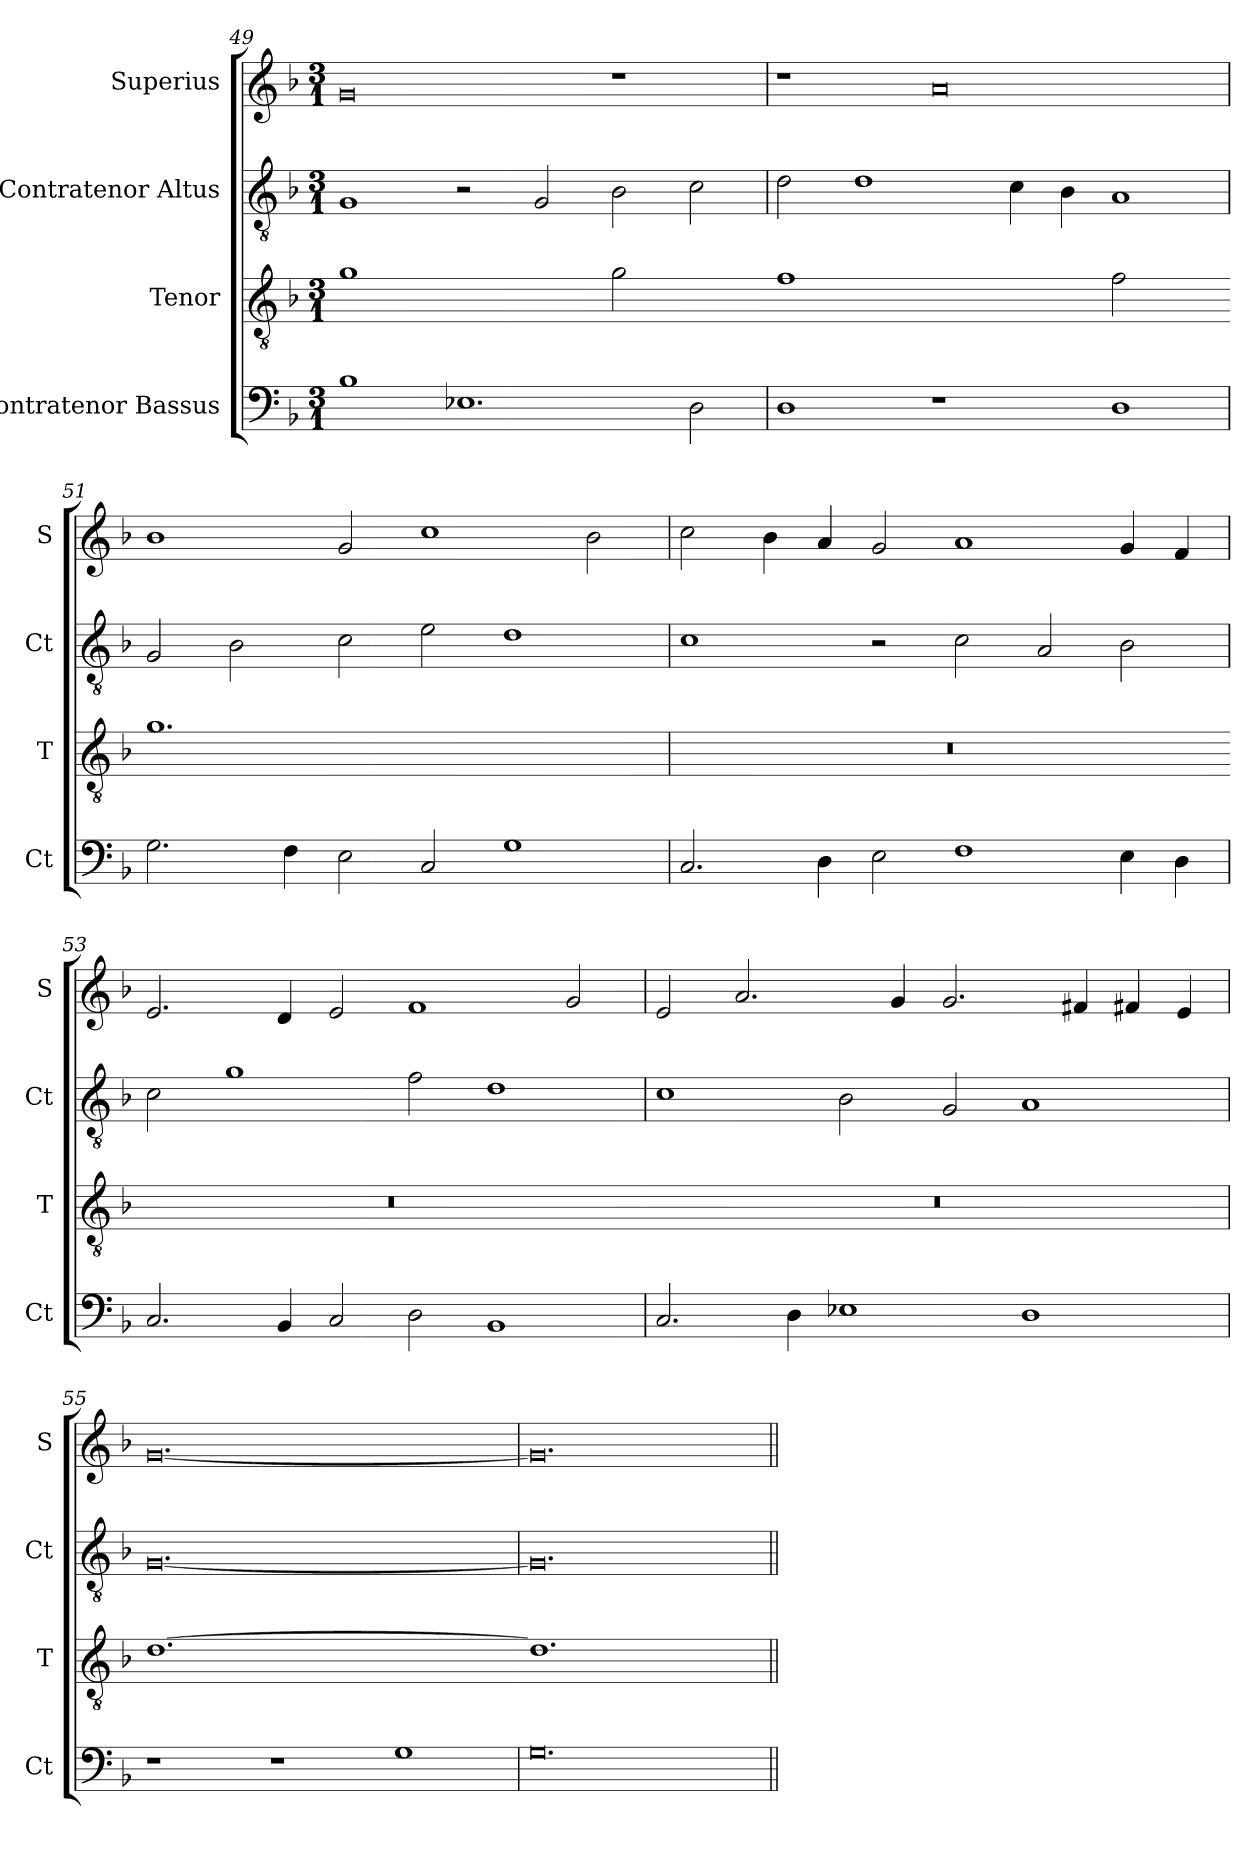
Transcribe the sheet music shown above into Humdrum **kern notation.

**kern	**kern	**kern	**kern
*part4	*part3	*part2	*part1
*staff4	*staff3	*staff2	*staff1
*I"Contratenor Bassus	*I"Tenor	*I"Contratenor Altus	*I"Superius
*I'Ct	*I'T	*I'Ct	*I'S
*clefF4	*clefGv2	*clefGv2	*clefG2
*k[b-]	*k[b-]	*k[b-]	*k[b-]
*M3/1	*M3/1	*M3/1	*M3/1
=49	=49	=49	=49
!	!LO:N:vis=1	!	!
1B-	0g	1G	0g
1.E-X	.	2r	.
.	.	2G	.
!	!LO:N:vis=2	!	!
.	1g	2B-	1r
2D	.	2c	.
=50	=50-	=50	=50
!	!LO:N:vis=1	!	!
1D	0f	2d	1r
.	.	1d	.
1r	.	.	0a
.	.	4c	.
.	.	4B-	.
!	!LO:N:vis=2	!	!
1D	1f	1A	.
=51	=51-	=51	=51
!	!LO:N:vis=1.	!	!
2.G	0.g	2G	1b-
.	.	2B-	.
4F	.	.	.
2E	.	2c	2g
2C	.	2e	1cc
1G	.	1d	.
.	.	.	2b-
=52	=52	=52	=52
!	!LO:N:vis=1.	!	!
2.C	0.r	1c	2cc
.	.	.	4b-
4D	.	.	4a
2E	.	2r	2g
1F	.	2c	1a
.	.	2A	.
4E	.	2B-	4g
4D	.	.	4f
=53	=53-	=53	=53
!	!LO:N:vis=1.	!	!
2.C	0.r	2c	2.e
.	.	1g	.
4BB-	.	.	4d
2C	.	.	2e
2D	.	2f	1f
1BB-	.	1d	.
.	.	.	2g
=54	=54-	=54	=54
!	!LO:N:vis=1.	!	!
2.C	0.r	1c	2e
.	.	.	2.a
4D	.	.	.
1E-X	.	2B-	.
.	.	.	4g
.	.	2G	2.g
1D	.	1A	.
.	.	.	4f#X
.	.	.	4f#X
.	.	.	4e
=55	=55	=55	=55
!	!LO:N:vis=1.	!	!
1r	[0.d	[0.G	[0.g
1r	.	.	.
1G	.	.	.
=56	=56-	=56	=56
!	!LO:N:vis=1.	!	!
0.G	0.d]	0.G]	0.g]
=||	=||	=||	=||
*-	*-	*-	*-
